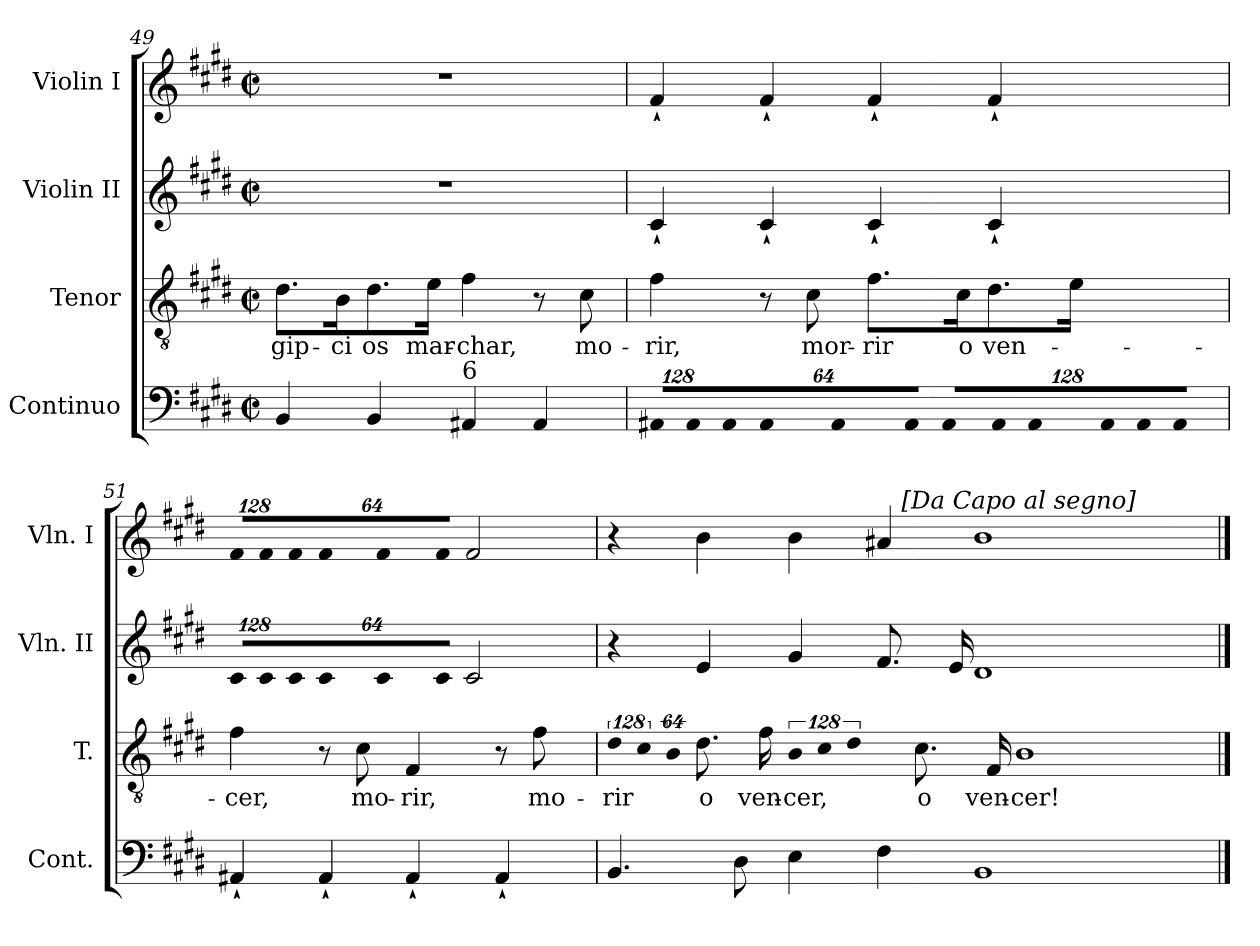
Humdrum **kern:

**kern	**kern	**text	**kern	**kern
*part4	*part3	*part3	*part2	*part1
*staff4	*staff3	*staff3	*staff2	*staff1
*I"Continuo	*I"Tenor	*	*I"Violin II	*I"Violin I
*I'Cont.	*I'T.	*	*I'Vln. II	*I'Vln. I
!!LO:LB:g=z
*clefF4	*clefGv2	*	*clefG2	*clefG2
*	*ITrd7c12	*	*	*
*k[f#c#g#d#]	*k[f#c#g#d#]	*	*k[f#c#g#d#]	*k[f#c#g#d#]
*E:	*E:	*	*E:	*E:
*M2/2	*M2/2	*	*M2/2	*M2/2
*met(c|)	*met(c|)	*	*met(c|)	*met(c|)
=49	=49	=49	=49	=49
!	!	!LO:LY:b:color=#000000	!	!
4BBi/	8.D#i\L	-gip-	1r	1r
!	!	!LO:LY:b:color=#000000	!	!
.	16BBi\K	-ci	.	.
!	!	!LO:LY:b:color=#000000	!	!
4BBi/	8.D#i\	os	.	.
!	!	!LO:LY:b:color=#000000	!	!
.	16Ei\Jk	mar-	.	.
!LO:TX:a:t=6	!	!	!	!
!	!	!LO:LY:b:color=#000000	!	!
4AA#Xi/	4F#i\	-char,	.	.
4AA#i/	8r	.	.	.
!	!	!LO:LY:b:color=#000000	!	!
.	8C#i\	mo-	.	.
=50	=50	=50	=50	=50
*Xbrackettup	*	*	*	*
!LO:N:vis=8	!	!	!	!
!	!	!LO:LY:b:color=#000000	!	!
1024%85AA#Xi/L	4F#i\	-rir,	4c#`i/	4f#`i/
!LO:N:vis=8	!	!	!	!
1024%85AA#i/	.	.	.	.
!LO:N:vis=8	!	!	!	!
512%43AA#i/	.	.	.	.
!LO:N:vis=8	!	!	!	!
1024%85AA#i/	8r	.	4c#`i/	4f#`i/
!LO:N:vis=8	!	!	!	!
1024%85AA#i/	.	.	.	.
!	!	!LO:LY:b:color=#000000	!	!
.	8C#i\	mor-	.	.
!LO:N:vis=8	!	!	!	!
512%43AA#i/J	.	.	.	.
!LO:N:vis=8	!	!	!	!
!	!	!LO:LY:b:color=#000000	!	!
1024%85AA#i/L	8.F#i\L	-rir	4c#`i/	4f#`i/
!LO:N:vis=8	!	!	!	!
1024%85AA#i/	.	.	.	.
!LO:N:vis=8	!	!	!	!
512%43AA#i/	.	.	.	.
!	!	!LO:LY:b:color=#000000	!	!
.	16C#i\K	o	.	.
!LO:N:vis=8	!	!	!	!
!	!	!LO:LY:b:color=#000000	!	!
1024%85AA#i/	8.D#i\	ven-	4c#`i/	4f#`i/
!LO:N:vis=8	!	!	!	!
1024%85AA#i/	.	.	.	.
!LO:N:vis=8	!	!	!	!
512%43AA#i/J	.	.	.	.
.	16Ei\Jk	.	.	.
!!LO:LB:g=z
=51	=51	=51	=51	=51
!	!	!LO:LY:b:color=#000000	!	!
*	*	*	*Xbrackettup	*
!	!	!	!LO:N:vis=8	!
*	*	*	*	*Xbrackettup
!	!	!	!	!LO:N:vis=8
4AA#X`i/	4F#i\	-cer,	1024%85c#i/L	1024%85f#i/L
!	!	!	!LO:N:vis=8	!LO:N:vis=8
.	.	.	1024%85c#i/	1024%85f#i/
!	!	!	!LO:N:vis=8	!LO:N:vis=8
.	.	.	512%43c#i/	512%43f#i/
!	!	!	!LO:N:vis=8	!LO:N:vis=8
4AA#`i/	8r	.	1024%85c#i/	1024%85f#i/
!	!	!	!LO:N:vis=8	!LO:N:vis=8
.	.	.	1024%85c#i/	1024%85f#i/
!	!	!LO:LY:b:color=#000000	!	!
.	8C#i\	mo-	.	.
!	!	!	!LO:N:vis=8	!LO:N:vis=8
.	.	.	512%43c#i/J	512%43f#i/J
!	!	!LO:LY:b:color=#000000	!	!
4AA#`i/	4FF#i/	-rir,	2c#i/	2f#i/
4AA#`i/	8r	.	.	.
!	!	!LO:LY:b:color=#000000	!	!
.	8F#i\	mo-	.	.
=52	=52	=52	=52	=52
!	!LO:N:vis=8	!	!	!
!	!	!LO:LY:b:color=#000000	!	!
*	*	*	*	*^
4.BBi/	1024%85D#i\	-rir	4r	4r	2ryy
!	!LO:N:vis=8	!	!	!	!
.	1024%85C#i\	.	.	.	.
!	!LO:N:vis=8	!	!	!	!
.	512%43BBi\	.	.	.	.
!	!	!LO:LY:b:color=#000000	!	!	!
.	8.D#i\	o	4ei/	4bi\	.
8D#i\	.	.	.	.	.
!	!	!LO:LY:b:color=#000000	!	!	!
.	16F#i\	ven-	.	.	.
!	!LO:N:vis=8	!	!	!	!
!	!	!LO:LY:b:color=#000000	!	!	!
4Ei\	1024%85BBi\	-cer,	4g#i/	4bi\	4ryy
!	!LO:N:vis=8	!	!	!	!
.	1024%85C#i\	.	.	.	.
!	!LO:N:vis=8	!	!	!	!
.	512%43D#i\	.	.	.	.
!	!	!LO:LY:b:color=#000000	!	!	!
4F#i\	8.C#i\	o	8.f#i/	4a#Xi/	32...ryy
!	!	!	!	!	!LO:TX:a:Bi:t=[Da Capo al segno]
.	.	.	.	.	1ryy
!	!	!LO:LY:b:color=#000000	!	!	!
.	16FF#i/	ven-	16ei/	.	.
!	!	!LO:LY:b:color=#000000	!	!	!
1BBi	1BBi	-cer!	1d#i	1bi	.
.	.	.	.	.	8ryy
.	.	.	.	.	16ryy
.	.	.	.	.	256ryy
*	*	*	*	*v	*v
==	==	==	==	==
*-	*-	*-	*-	*-
